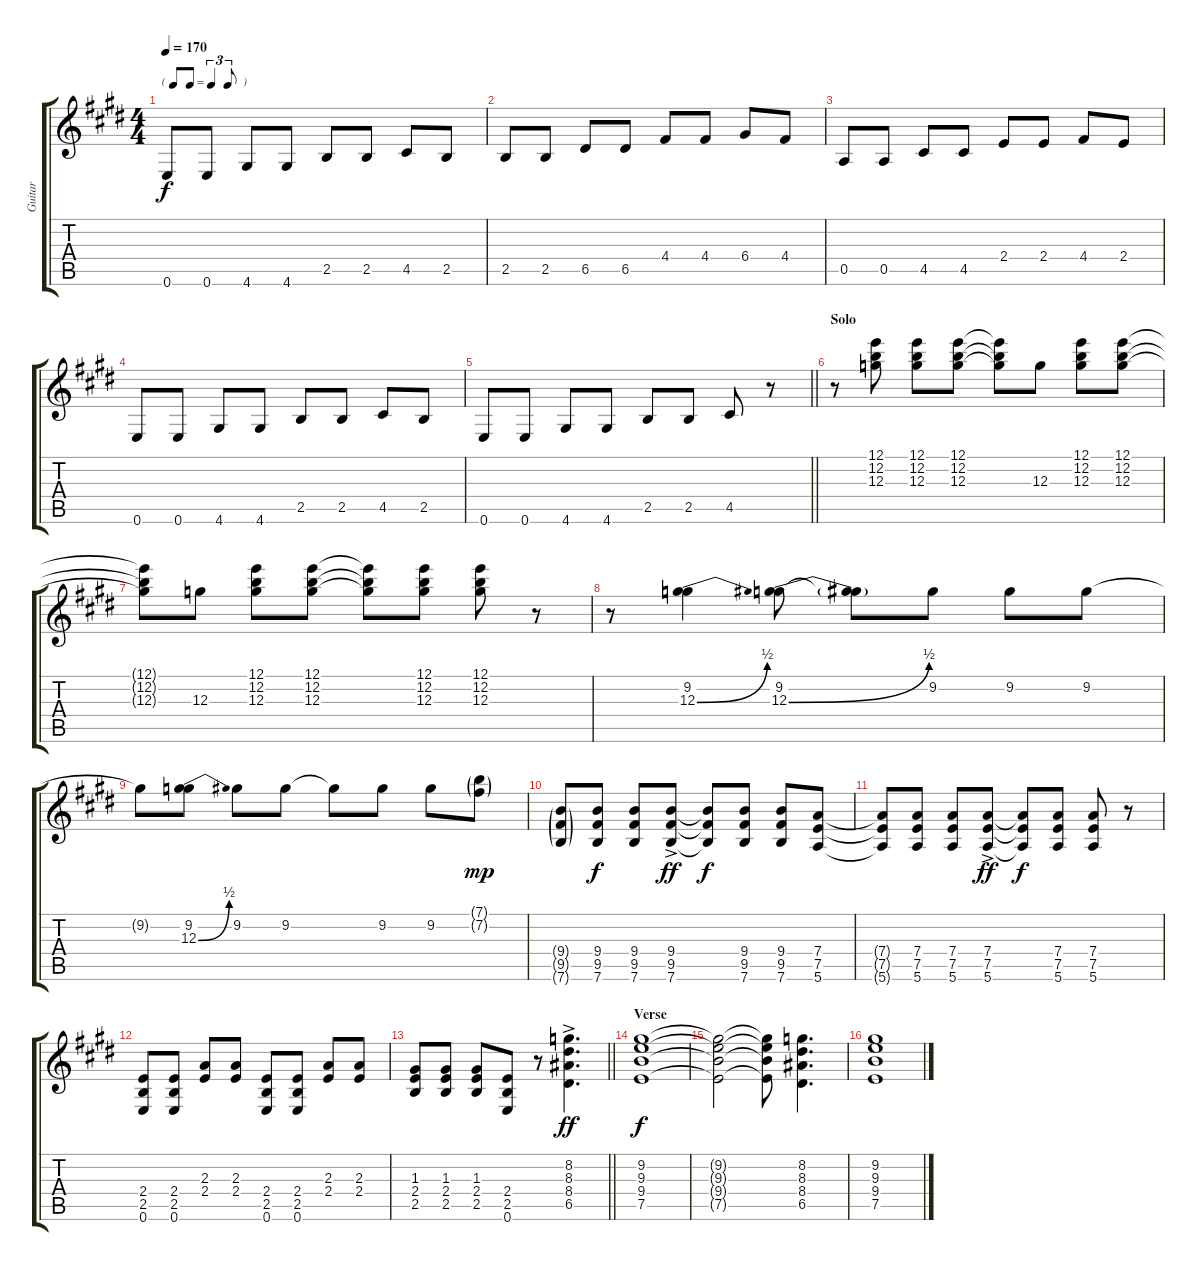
\track ("Guitar" "Guitar") {solo instrument overdrivenguitar}
\staff {score tabs}
\tuning (E4 B3 G3 D3 A2 E2) {hide}
\ts (4 4)
\tf triplet8th
\tempo 170
\clef g2
\ks e
0.6.8{dy f} 0.6.8 4.6.8 4.6.8 2.5.8 2.5.8 4.5.8 2.5.8 |
2.5.8 2.5.8 6.5.8 6.5.8 4.4.8 4.4.8 6.4.8 4.4.8 |
0.5.8 0.5.8 4.5.8 4.5.8 2.4.8 2.4.8 4.4.8 2.4.8 |
0.6.8 0.6.8 4.6.8 4.6.8 2.5.8 2.5.8 4.5.8 2.5.8 |
\barLineRight lightlight
0.6.8 0.6.8 4.6.8 4.6.8 2.5.8 2.5.8 4.5.8 r.8 |
\section ("" "Solo")
r.8 (12.1 12.2 12.3).8 (12.1 12.2 12.3).8 (12.1 12.2 12.3).8 (12.1{t} 12.2{t} 12.3{t}).8 12.3.8 (12.1 12.2 12.3).8 (12.1 12.2 12.3).8 |
(12.1{t} 12.2{t} 12.3{t}).8 12.3.8 (12.1 12.2 12.3).8 (12.1 12.2 12.3).8 (12.1{t} 12.2{t} 12.3{t}).8 (12.1 12.2 12.3).8 (12.1 12.2 12.3).8 r.8 |
r.8 (9.2 12.3{be (bend 0 0 60 2)}).4 (9.2 12.3{be (bend 0 0 60 2)}).8 (9.2{t} 12.3{t}).8 9.2.8 9.2.8 9.2.8 |
9.2{t}.8 (9.2 12.3{be (bend 0 0 60 2)}).8 9.2.8 9.2.8 9.2{t}.8 9.2.8 9.2.8 (7.1{g} 7.2{g}).8{dy mp} |
(9.4{g} 9.5{g} 7.6{g}).8 (9.4 9.5 7.6).8{dy f} (9.4 9.5 7.6).8 (9.4{ac} 9.5{ac} 7.6{ac}).8{dy ff} (9.4{t} 9.5{t} 7.6{t}).8{dy f} (9.4 9.5 7.6).8 (9.4 9.5 7.6).8 (7.4 7.5 5.6).8 |
(7.4{t} 7.5{t} 5.6{t}).8 (7.4 7.5 5.6).8 (7.4 7.5 5.6).8 (7.4{ac} 7.5{ac} 5.6{ac}).8{dy ff} (7.4{t} 7.5{t} 5.6{t}).8{dy f} (7.4 7.5 5.6).8 (7.4 7.5 5.6).8 r.8 |
(2.4 2.5 0.6).8 (2.4 2.5 0.6).8 (2.3 2.4).8 (2.3 2.4).8 (2.4 2.5 0.6).8 (2.4 2.5 0.6).8 (2.3 2.4).8 (2.3 2.4).8 |
\barLineRight lightlight
(1.3 2.4 2.5).8 (1.3 2.4 2.5).8 (1.3 2.4 2.5).8 (2.4 2.5 0.6).8 r.8 (8.2{ac} 8.3{ac} 8.4{ac} 6.5{ac}).4{d dy ff} |
\section ("" "Verse")
(9.2 9.3 9.4 7.5).1{dy f} |
(9.2{t} 9.3{t} 9.4{t} 7.5{t}).2 (9.2{t} 9.3{t} 9.4{t} 7.5{t}).8 (8.2 8.3 8.4 6.5).4{d} |
(9.2 9.3 9.4 7.5).1
